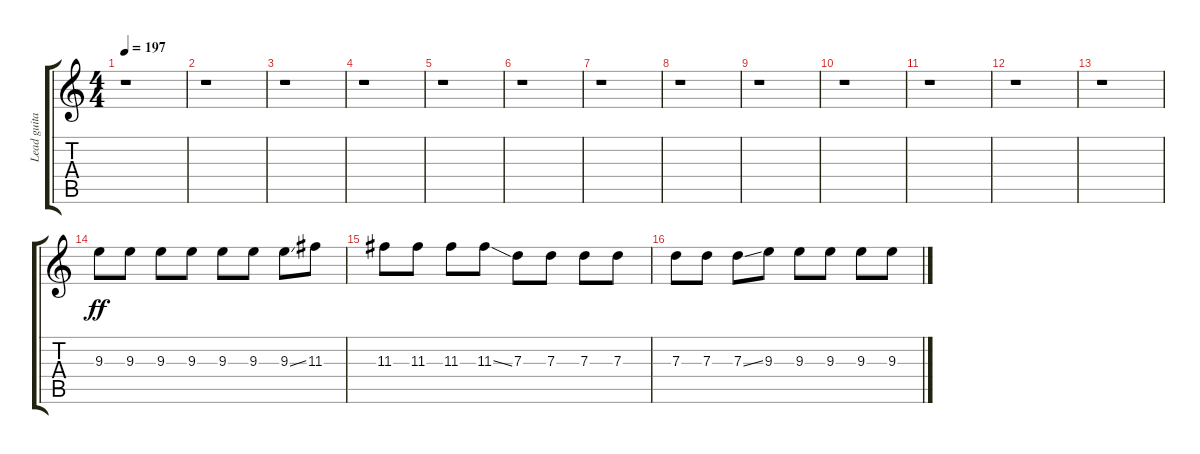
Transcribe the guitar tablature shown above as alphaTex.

\track ("Lead guitar" "Lead guita") {instrument overdrivenguitar}
\staff {score tabs}
\tuning (E4 B3 G3 D3 A2 E2) {hide}
\ts (4 4)
\tempo 197
\clef g2
\ks c
r.1{dy f} |
r.1 |
r.1 |
r.1 |
r.1 |
r.1 |
r.1 |
r.1 |
r.1 |
r.1 |
r.1 |
r.1 |
r.1 |
9.3.8{dy ff volume 16} 9.3.8 9.3.8 9.3.8 9.3.8 9.3.8 9.3{ss}.8 11.3.8 |
11.3.8 11.3.8 11.3.8 11.3{ss}.8 7.3.8 7.3.8 7.3.8 7.3.8 |
7.3.8 7.3.8 7.3{ss}.8 9.3.8 9.3.8 9.3.8 9.3.8 9.3{ss}.8
